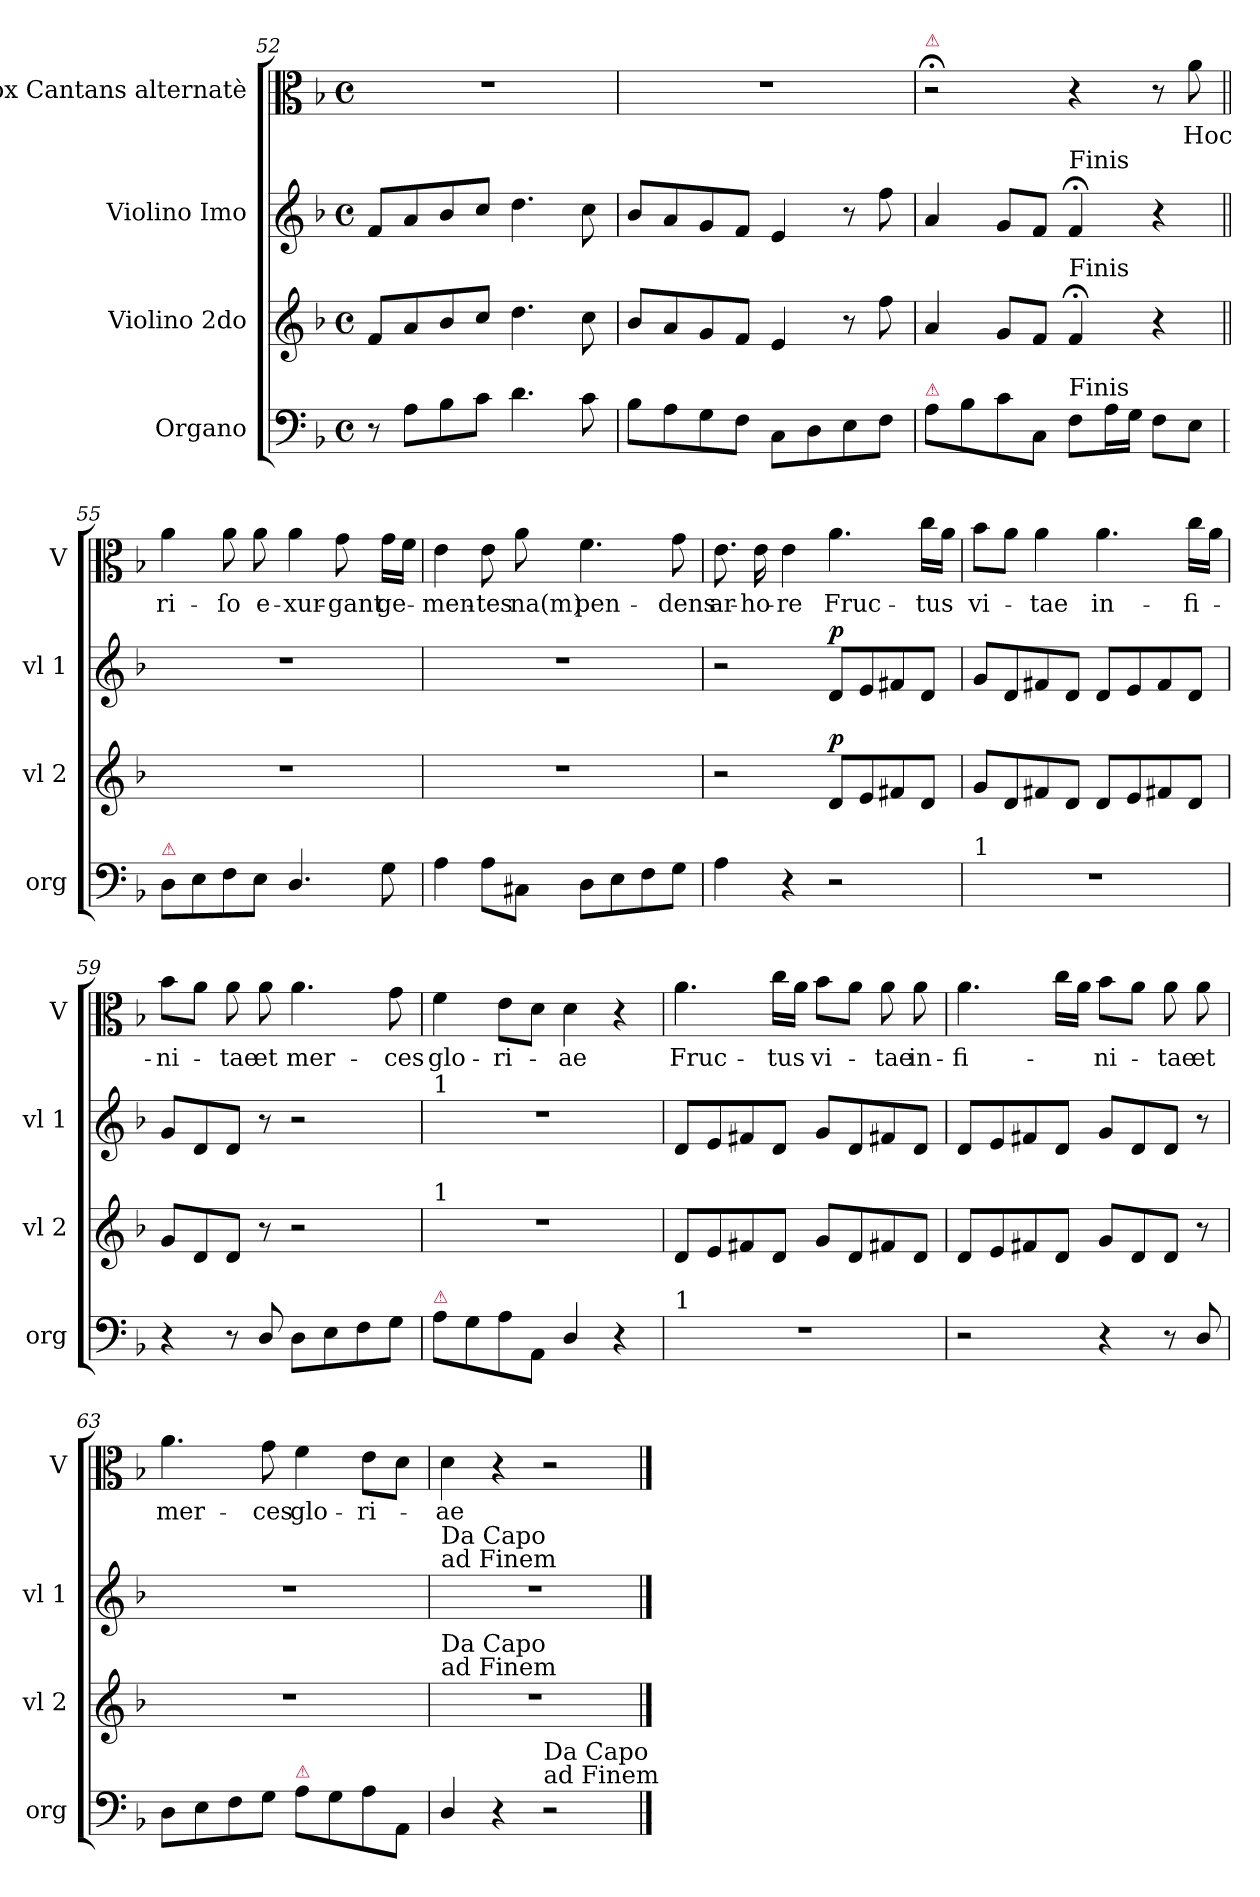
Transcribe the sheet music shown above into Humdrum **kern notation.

**kern	**kern	**dynam	**kern	**dynam	**kern	**text
*part4	*part3	*part3	*part2	*part2	*part1	*part1
*staff4	*staff3	*staff3	*staff2	*staff2	*staff1	*staff1
*I"Organo	*I"Violino 2do	*	*I"Violino Imo	*	*I"Vox Cantans alternatè	*
*I'org	*I'vl 2	*	*I'vl 1	*	*I'V	*
*clefF4	*clefG2	*	*clefG2	*	*clefC3	*
*k[b-]	*k[b-]	*	*k[b-]	*	*k[b-]	*
*F:	*F:	*	*F:	*	*F:	*
*M4/4	*M4/4	*	*M4/4	*	*M4/4	*
*met(c)	*met(c)	*	*met(c)	*	*met(c)	*
=52	=52	=52	=52	=52	=52	=52
8r	8f/L	.	8f/L	.	1r	.
8A\L	8a/	.	8a/	.	.	.
8B-\	8b-/	.	8b-/	.	.	.
8c\J	8cc/J	.	8cc/J	.	.	.
4.d\	4.dd\	.	4.dd\	.	.	.
8c\	8cc\	.	8cc\	.	.	.
=53	=53	=53	=53	=53	=53	=53
8B-\L	8b-/L	.	8b-/L	.	1r	.
8A\	8a/	.	8a/	.	.	.
8G\	8g/	.	8g/	.	.	.
8F\J	8f/J	.	8f/J	.	.	.
8C\L	4e/	.	4e/	.	.	.
8D\	.	.	.	.	.	.
8E\	8r	.	8r	.	.	.
8F\J	8ff\	.	8ff\	.	.	.
=54	=54	=54	=54	=54	=54	=54
!	!	!	!	!	!LO:TX:a:color=crimson:t=⚠	!
!LO:TX:a:color=crimson:t=⚠	!	!	!	!	!	!
8A\L	4a/	.	4a/	.	2r;	.
8B-\	.	.	.	.	.	.
8c\	8g/L	.	8g/L	.	.	.
8C/J	8f/J	.	8f/J	.	.	.
!	!	!	!LO:TX:a:t=Finis	!	!	!
!	!LO:TX:a:t=Finis	!	!	!	!	!
!LO:TX:a:t=Finis	!	!	!	!	!	!
8F\L	4f;/	.	4f;/	.	4r	.
16A\L	.	.	.	.	.	.
16G\JJ	.	.	.	.	.	.
8F\L	4r	.	4r	.	8r	.
8E\J	.	.	.	.	8a\	Hoc
=55	=55||	=55||	=55||	=55||	=55||	=55||
!LO:TX:a:color=crimson:t=⚠	!	!	!	!	!	!
8D\L	1r	.	1r	.	4a\	ri-
8E\	.	.	.	.	.	.
8F\	.	.	.	.	8a\	-ſo
8E\J	.	.	.	.	8a\	e-
4.D/	.	.	.	.	4a\	-xur-
.	.	.	.	.	8g\	-gant
8G\	.	.	.	.	16g\LL	ge-
.	.	.	.	.	16f\JJ	.
=56	=56	=56	=56	=56	=56	=56
4A\	1r	.	1r	.	4e\	-men-
8A\L	.	.	.	.	8e\	-tes
8C#X\J	.	.	.	.	8a\	na(m)
8D\L	.	.	.	.	4.f\	pen-
8E\	.	.	.	.	.	.
8F\	.	.	.	.	.	.
8G\J	.	.	.	.	8g\	-dens
=57	=57	=57	=57	=57	=57	=57
4A\	2r	.	2r	.	8.e\	ar-
.	.	.	.	.	16e\	-ho-
4r	.	.	.	.	4e\	-re
!	!	!LO:DY:a	!	!LO:DY:a	!	!
2r	8d/L	p	8d/L	p	4.a\	Fruc-
.	8e/	.	8e/	.	.	.
.	8f#X/	.	8f#X/	.	.	.
.	8d/J	.	8d/J	.	16cc\LL	-tus
.	.	.	.	.	16a\JJ	.
=58	=58	=58	=58	=58	=58	=58
!LO:TX:a:t=1	!	!	!	!	!	!
1r	8g/L	.	8g/L	.	8b-\L	vi-
.	8d/	.	8d/	.	8a\J	.
.	8f#X/	.	8f#X/	.	4a\	-tae
.	8d/J	.	8d/J	.	.	.
.	8d/L	.	8d/L	.	4.a\	in-
.	8e/	.	8e/	.	.	.
.	8f#X/	.	8f#/	.	.	.
.	8d/J	.	8d/J	.	16cc\LL	-fi-
.	.	.	.	.	16a\JJ	.
=59	=59	=59	=59	=59	=59	=59
4r	8g/L	.	8g/L	.	8b-\L	-ni-
.	8d/	.	8d/	.	8a\J	.
8r	8d/J	.	8d/J	.	8a\	-tae
8D/	8r	.	8r	.	8a\	et
8D\L	2r	.	2r	.	4.a\	mer-
8E\	.	.	.	.	.	.
8F\	.	.	.	.	.	.
8G\J	.	.	.	.	8g\	-ces
=60	=60	=60	=60	=60	=60	=60
!	!	!	!LO:TX:a:t=1	!	!	!
!	!LO:TX:a:t=1	!	!	!	!	!
!LO:TX:a:color=crimson:t=⚠	!	!	!	!	!	!
8A\L	1r	.	1r	.	4f\	glo-
8G\	.	.	.	.	.	.
8A\	.	.	.	.	8e\L	-ri-
8AA/J	.	.	.	.	8d\J	.
4D/	.	.	.	.	4d\	-ae
4r	.	.	.	.	4r	.
=61	=61	=61	=61	=61	=61	=61
!LO:TX:a:t=1	!	!	!	!	!	!
1r	8d/L	.	8d/L	.	4.a\	Fruc-
.	8e/	.	8e/	.	.	.
.	8f#X/	.	8f#X/	.	.	.
.	8d/J	.	8d/J	.	16cc\LL	-tus
.	.	.	.	.	16a\JJ	.
.	8g/L	.	8g/L	.	8b-\L	vi-
.	8d/	.	8d/	.	8a\J	.
.	8f#X/	.	8f#X/	.	8a\	-tae
.	8d/J	.	8d/J	.	8a\	in-
=62	=62	=62	=62	=62	=62	=62
2r	8d/L	.	8d/L	.	4.a\	-fi-
.	8e/	.	8e/	.	.	.
.	8f#X/	.	8f#X/	.	.	.
.	8d/J	.	8d/J	.	16cc\LL	.
.	.	.	.	.	16a\JJ	.
4r	8g/L	.	8g/L	.	8b-\L	-ni-
.	8d/	.	8d/	.	8a\J	.
8r	8d/J	.	8d/J	.	8a\	-tae
8D/	8r	.	8r	.	8a\	et
=63	=63	=63	=63	=63	=63	=63
8D\L	1r	.	1r	.	4.a\	mer-
8E\	.	.	.	.	.	.
8F\	.	.	.	.	.	.
8G\J	.	.	.	.	8g\	-ces
!LO:TX:a:color=crimson:t=⚠	!	!	!	!	!	!
8A\L	.	.	.	.	4f\	glo-
8G\	.	.	.	.	.	.
8A\	.	.	.	.	8e\L	-ri-
8AA/J	.	.	.	.	8d\J	.
=64	=64	=64	=64	=64	=64	=64
!	!	!	!LO:TX:a:t=Da Capo\nad Finem	!	!	!
!	!LO:TX:a:t=Da Capo\nad Finem	!	!	!	!	!
4D/	1r	.	1r	.	4d\	-ae
4r	.	.	.	.	4r	.
!LO:TX:a:t=Da Capo\nad Finem	!	!	!	!	!	!
2r	.	.	.	.	2r	.
==	==	==	==	==	==	==
*-	*-	*-	*-	*-	*-	*-
